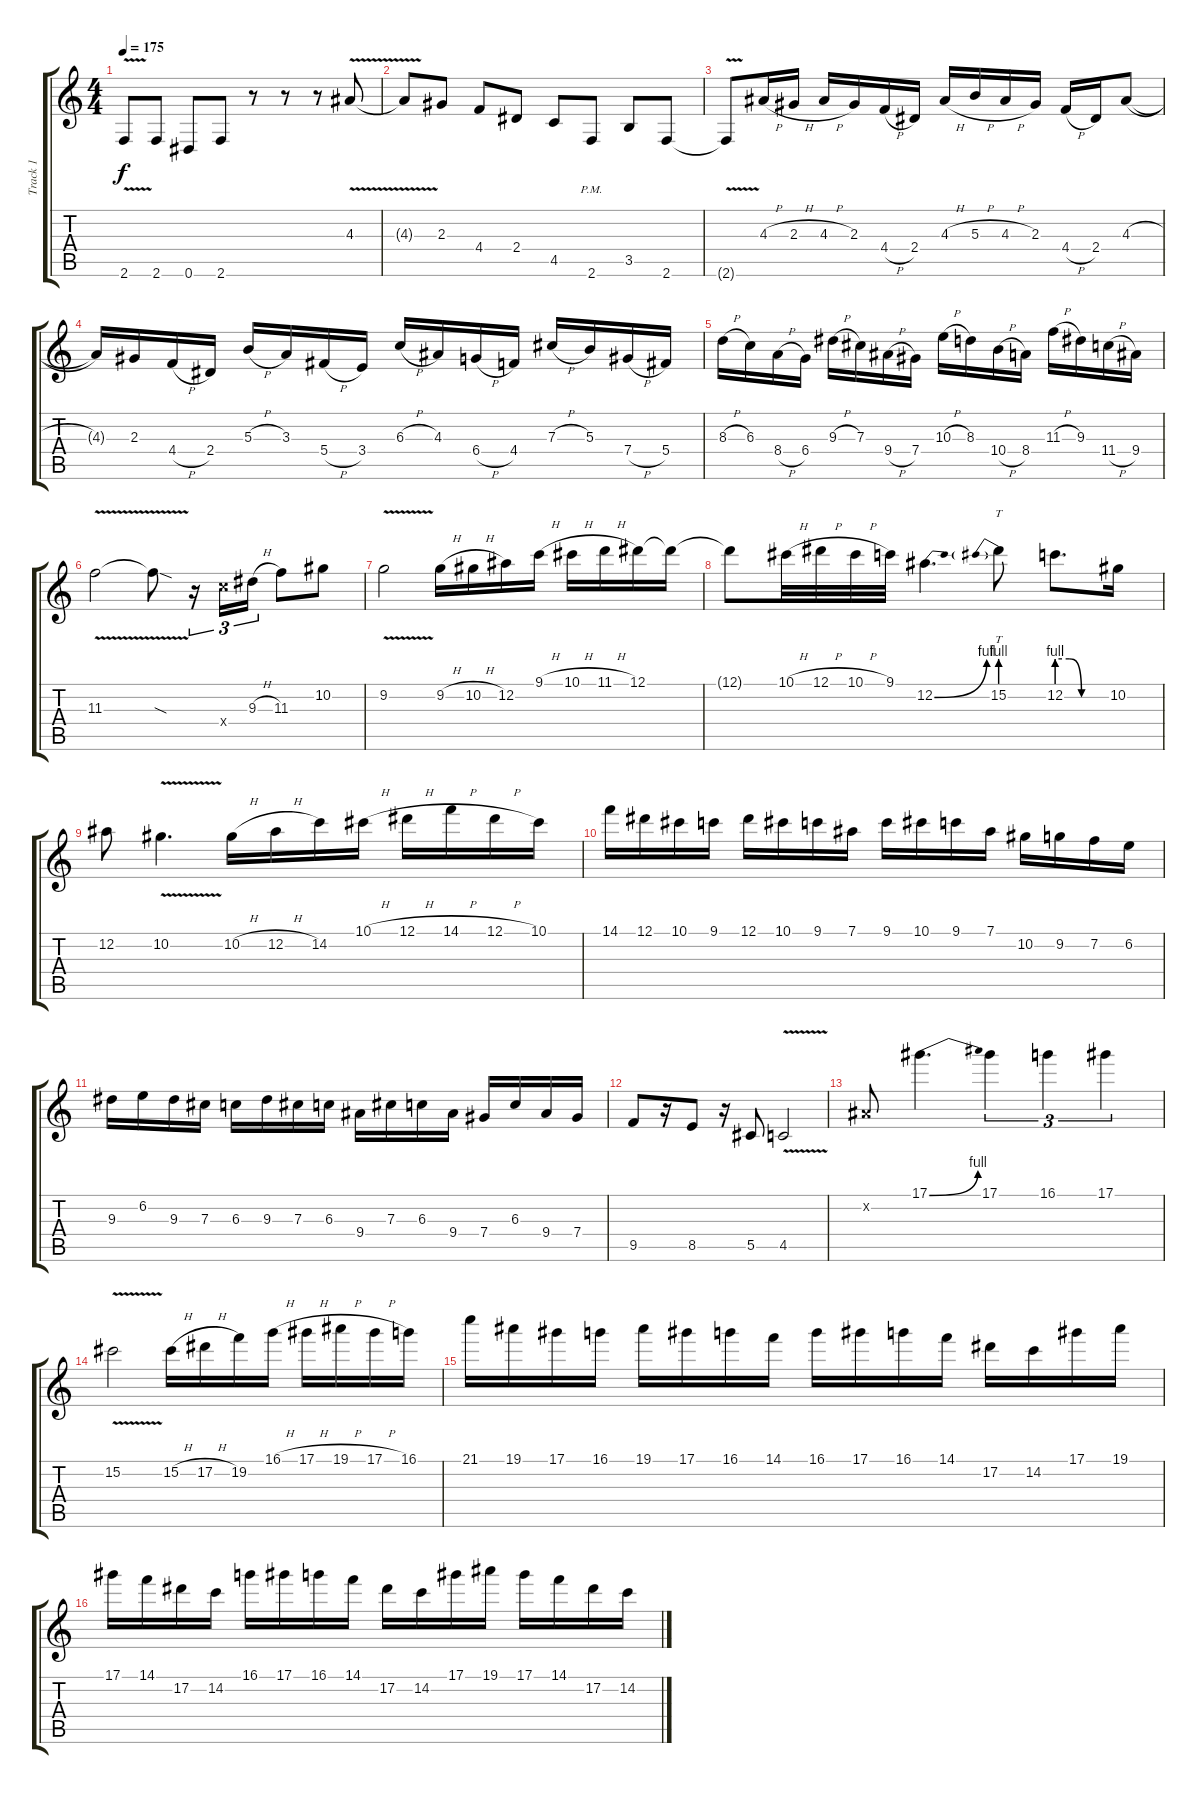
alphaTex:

\track ("Track 1" "Track 1") {instrument overdrivenguitar}
\staff {score tabs}
\tuning (Eb4 Bb3 Gb3 Db3 Ab2 Eb2) {hide}
\ts (4 4)
\tempo 175
\clef g2
\ks c
2.6{v t}.8{dy f} 2.6.8 0.6.8 2.6.8 r.8 r.8 r.8 4.3{v}.8 |
4.3{t}.8 2.3.8 4.4.8 2.4.8 4.5.8 2.6{pm}.8 3.5.8 2.6.8 |
2.6{v t}.8 4.3{h}.16 2.3{h}.16 4.3{h}.16 2.3.16 4.4{h}.16 2.4.16 4.3{h}.16 5.3{h}.16 4.3{h}.16 2.3.16 4.4{h}.16 2.4.16 4.3{h}.8 |
4.3{t}.16 2.3.16 4.4{h}.16 2.4.16 5.3{h}.16 3.3.16 5.4{h}.16 3.4.16 6.3{h}.16 4.3.16 6.4{h}.16 4.4.16 7.3{h}.16 5.3.16 7.4{h}.16 5.4.16 |
8.3{h}.16 6.3.16 8.4{h}.16 6.4.16 9.3{h}.16 7.3.16 9.4{h}.16 7.4.16 10.3{h}.16 8.3.16 10.4{h}.16 8.4.16 11.3{h}.16 9.3.16 11.4{h}.16 9.4.16 |
11.3{v}.2 11.3{sod t}.8 r.16{tu (3 2)} 11.4{x}.16{tu (3 2)} 9.3{h}.16{tu (3 2)} 11.3.8 10.2.8 |
9.2{v}.2 9.2{h}.16 10.2{h}.16 12.2.16 9.1{h}.16 10.1{h}.16 11.1{h}.16 12.1.16 12.1{t}.16 |
12.1{t}.8 10.1{h}.32 12.1{h}.32 10.1{h}.32 9.1.32 12.2{be (bend 0 0 60 4)}.4{d} 15.2{be (prebend 0 4 60 4)}.8{tt} 12.2{be (custom 0 4 15 4 30 0 60 0)}.8{d} 10.2.16 |
12.2.8 10.2{v}.4{d} 10.2{h}.16 12.2{h}.16 14.2.16 10.1{h}.16 12.1{h}.16 14.1{h}.16 12.1{h}.16 10.1.16 |
14.1.16 12.1.16 10.1.16 9.1.16 12.1.16 10.1.16 9.1.16 7.1.16 9.1.16 10.1.16 9.1.16 7.1.16 10.2.16 9.2.16 7.2.16 6.2.16 |
9.3.16 6.2.16 9.3.16 7.3.16 6.3.16 9.3.16 7.3.16 6.3.16 9.4.16 7.3.16 6.3.16 9.4.16 7.4.16 6.3.16 9.4.16 7.4.16 |
9.5.8 r.16 8.5.8 r.16 5.5.8 4.5{v}.2 |
0.2{x}.8 17.1{be (bend 0 0 60 4)}.4{d} 17.1.4{tu (3 2)} 16.1.4{tu (3 2)} 17.1.4{tu (3 2)} |
15.2{v}.2 15.2{h}.16 17.2{h}.16 19.2.16 16.1{h}.16 17.1{h}.16 19.1{h}.16 17.1{h}.16 16.1.16 |
21.1.16 19.1.16 17.1.16 16.1.16 19.1.16 17.1.16 16.1.16 14.1.16 16.1.16 17.1.16 16.1.16 14.1.16 17.2.16 14.2.16 17.1.16 19.1.16 |
17.1.16 14.1.16 17.2.16 14.2.16 16.1.16 17.1.16 16.1.16 14.1.16 17.2.16 14.2.16 17.1.16 19.1.16 17.1.16 14.1.16 17.2.16 14.2.16
